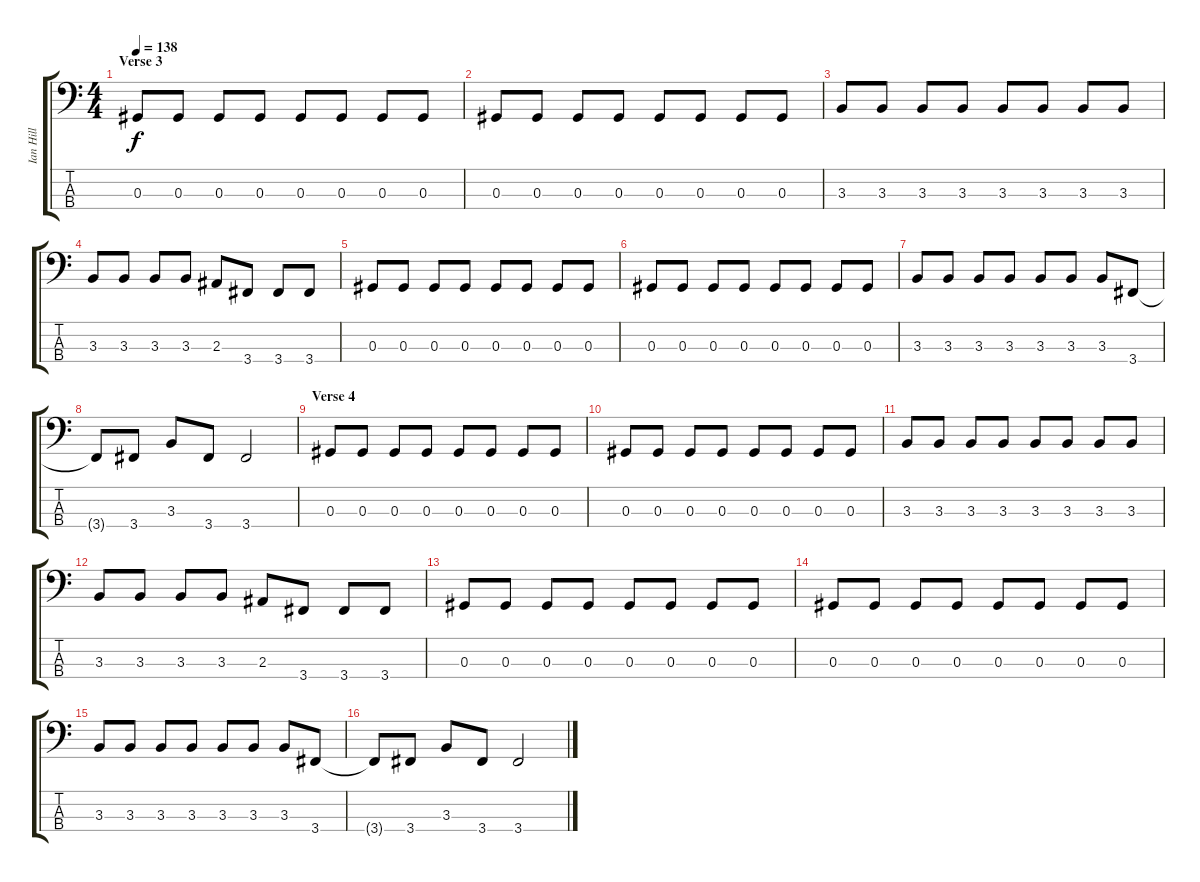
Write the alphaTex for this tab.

\track ("Ian Hill" "Ian Hill") {instrument electricbassfinger}
\staff {score tabs}
\tuning (Gb2 Db2 Ab1 Eb1) {hide}
\ts (4 4)
\section ("" "Verse 3")
\tempo 138
\clef f4
\ks c
0.3.8{dy f} 0.3.8 0.3.8 0.3.8 0.3.8 0.3.8 0.3.8 0.3.8 |
0.3.8 0.3.8 0.3.8 0.3.8 0.3.8 0.3.8 0.3.8 0.3.8 |
3.3.8 3.3.8 3.3.8 3.3.8 3.3.8 3.3.8 3.3.8 3.3.8 |
3.3.8 3.3.8 3.3.8 3.3.8 2.3.8 3.4.8 3.4.8 3.4.8 |
0.3.8 0.3.8 0.3.8 0.3.8 0.3.8 0.3.8 0.3.8 0.3.8 |
0.3.8 0.3.8 0.3.8 0.3.8 0.3.8 0.3.8 0.3.8 0.3.8 |
3.3.8 3.3.8 3.3.8 3.3.8 3.3.8 3.3.8 3.3.8 3.4.8 |
3.4{t}.8 3.4.8 3.3.8 3.4.8 3.4.2 |
\section ("" "Verse 4")
0.3.8 0.3.8 0.3.8 0.3.8 0.3.8 0.3.8 0.3.8 0.3.8 |
0.3.8 0.3.8 0.3.8 0.3.8 0.3.8 0.3.8 0.3.8 0.3.8 |
3.3.8 3.3.8 3.3.8 3.3.8 3.3.8 3.3.8 3.3.8 3.3.8 |
3.3.8 3.3.8 3.3.8 3.3.8 2.3.8 3.4.8 3.4.8 3.4.8 |
0.3.8 0.3.8 0.3.8 0.3.8 0.3.8 0.3.8 0.3.8 0.3.8 |
0.3.8 0.3.8 0.3.8 0.3.8 0.3.8 0.3.8 0.3.8 0.3.8 |
3.3.8 3.3.8 3.3.8 3.3.8 3.3.8 3.3.8 3.3.8 3.4.8 |
3.4{t}.8 3.4.8 3.3.8 3.4.8 3.4.2
